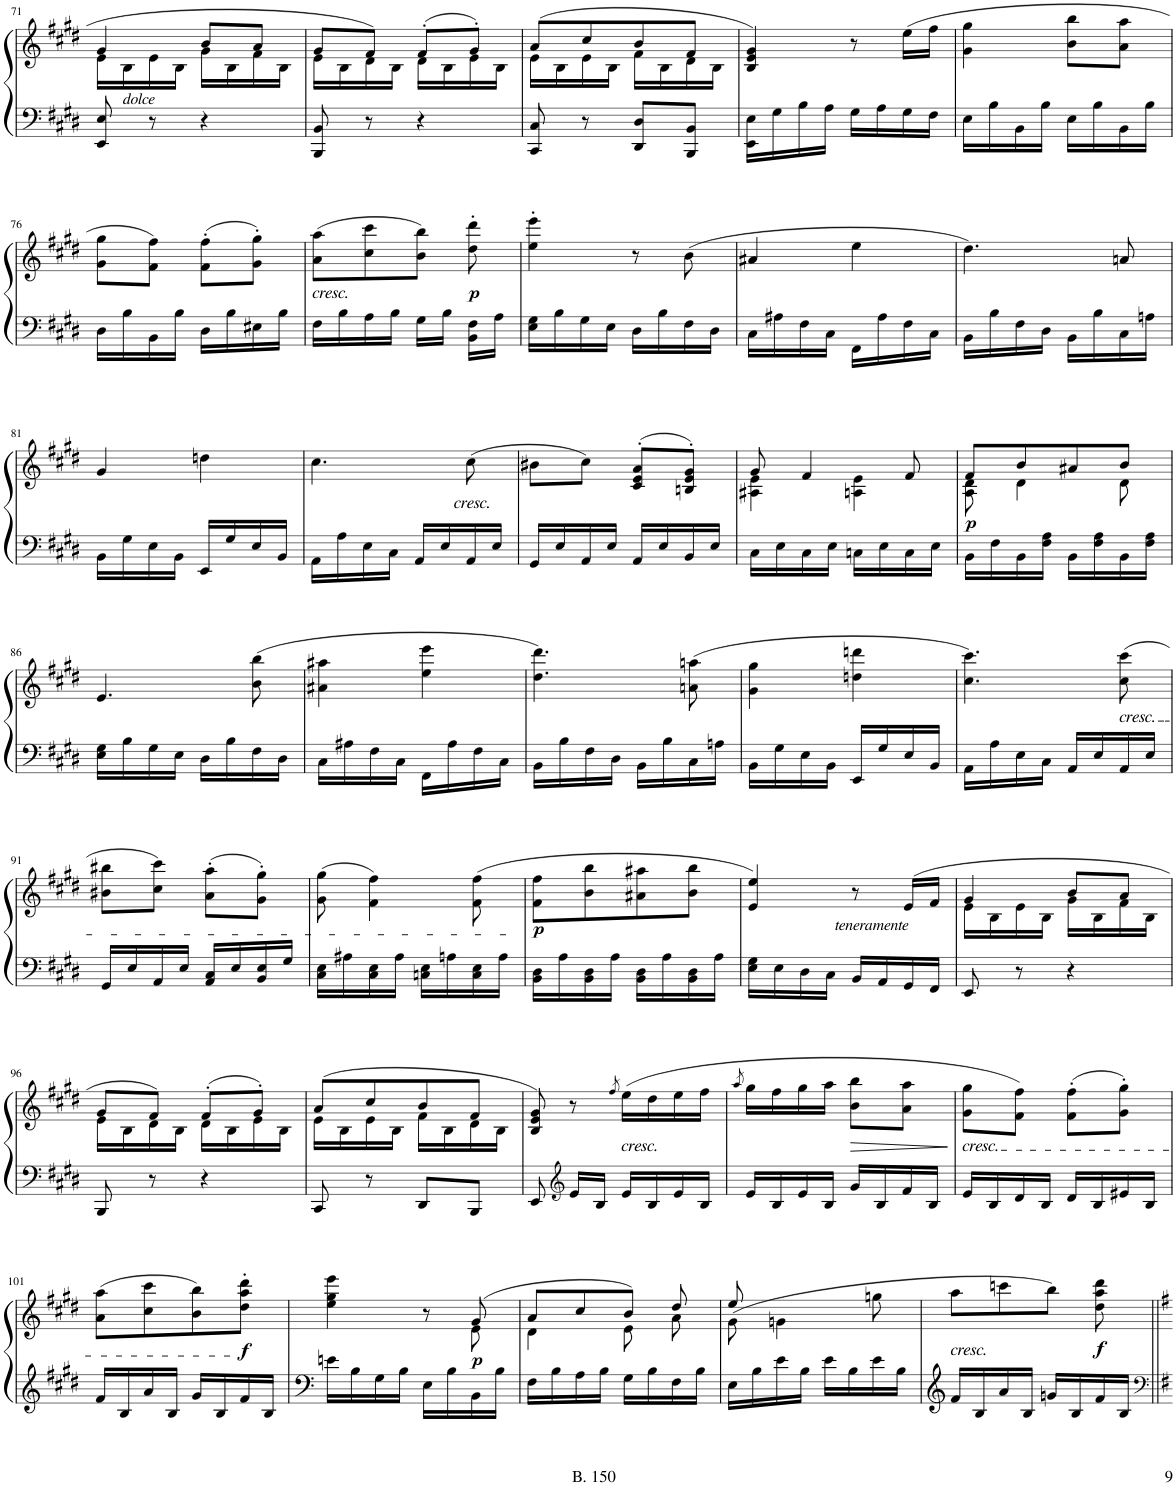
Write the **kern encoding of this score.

**kern	**kern	**dynam
*part1	*part1	*part1
*staff2	*staff1	*staff1/2
*I"Piano	*	*
*I'Pno.	*	*
!!LO:PB:g=z
*clefF4	*clefG2	*
*k[f#c#g#d#]	*k[f#c#g#d#]	*
*M2/4	*M2/4	*
=71	=71	=71
*	*^	*
8EE/ 8E/	4g#/	16e\LL	.
!	!	!LO:TX:b:i:t=dolce	!
.	.	16B\	.
8r	.	16e\	.
.	.	16B\JJ	.
4r	8b/L	16g#\LL	.
.	.	16B\	.
.	8a/J	16f#\	.
.	.	16B\JJ	.
=72	=72	=72	=72
8BBB/ 8BB/	8g#/L	16e\LL	.
.	.	16B\	.
8r	8f#/J	16d#\	.
.	.	16B\JJ	.
4r	(8f#'/L	16d#\LL	.
.	.	16B\	.
.	8g#'/J)	16e\	.
.	.	16B\JJ	.
=73	=73	=73	=73
8CC#/ 8C#/	(8a/L	16e\LL	.
.	.	16B\	.
8r	8cc#/	16e\	.
.	.	16B\JJ	.
8DD#/ 8D#/L	8b/	16f#\LL	.
.	.	16B\	.
8BBB/ 8BB/J	8f#/J	16d#\	.
.	.	16B\JJ	.
*	*v	*v	*
=74	=74	=74
16EE\ 16E\LL	4B/ 4e/ 4g#/)	.
16G#\	.	.
16B\	.	.
16A\JJ	.	.
16G#\LL	8r	.
16A\	.	.
16G#\	(16ee\LL	.
16F#\JJ	16ff#\JJ	.
=75	=75	=75
16E\LL	4g#\ 4gg#\	.
16B\	.	.
16BB\	.	.
16B\JJ	.	.
16E\LL	8b\ 8bb\L	.
16B\	.	.
16BB\	8a\ 8aa\J	.
16B\JJ	.	.
!!LO:LB:g=z
=76	=76	=76
16D#\LL	8g#\ 8gg#\L	.
16B\	.	.
16BB\	8f#\ 8ff#\J)	.
16B\JJ	.	.
16D#\LL	(8f#\' 8ff#\'L	.
16B\	.	.
16E#X\	8g#\' 8gg#\'J)	.
16B\JJ	.	.
=77	=77	=77
!	!LO:TX:b:i:t=cresc.	!
16F#\LL	(8a\ 8aa\L	.
16B\	.	.
16A\	8cc#\ 8ccc#\	.
16B\JJ	.	.
16G#\LL	8b\ 8bb\J)	.
16B\JJ	.	.
!	!	!LO:DY:b
16BB\ 16F#\LL	8dd#\' 8ddd#\'	p
16A\JJ	.	.
=78	=78	=78
16E\ 16G#\LL	4ee\' 4eee\'	.
16B\	.	.
16G#\	.	.
16E\JJ	.	.
16D#\LL	8r	.
16B\	.	.
16F#\	(8b\	.
16D#\JJ	.	.
=79	=79	=79
16C#\LL	4a#X/	.
16A#X\	.	.
16F#\	.	.
16C#\JJ	.	.
16FF#\LL	4ee^\	.
16A#\	.	.
16F#\	.	.
16C#\JJ	.	.
=80	=80	=80
16BB\LL	4.dd#\)	.
16B\	.	.
16F#\	.	.
16D#\JJ	.	.
16BB\LL	.	.
16B\	.	.
16C#\	8an/	.
16An\JJ	.	.
!!LO:LB:g=z
=81	=81	=81
16BB\LL	4g#/	.
16G#\	.	.
16E\	.	.
16BB\JJ	.	.
16EE/LL	4ddn^\	.
16G#/	.	.
16E/	.	.
16BB/JJ	.	.
=82	=82	=82
16AA\LL	4.cc#\	.
16A\	.	.
16E\	.	.
16C#\JJ	.	.
16AA/LL	.	.
16E/	.	.
!	!LO:TX:b:i:t=cresc.	!
16AA/	(8cc#\	.
16E/JJ	.	.
=83	=83	=83
16GG#/LL	8b#X\L	.
16E/	.	.
16AA/	8cc#\J)	.
16E/JJ	.	.
16AA/LL	(>8c#/'> 8e/'> 8a/'>L	.
16E/	.	.
16BB/	8Bn/'> 8e/'> 8g#/'>J)	.
16E/JJ	.	.
=84	=84	=84
*	*^	*
16C#\LL	8g#/	4A#X\ 4e\	.
16E\	.	.	.
16C#\	4f#/	.	.
16E\JJ	.	.	.
16Cn\LL	.	4An\ 4e\	.
16E\	.	.	.
16C\	8f#/	.	.
16E\JJ	.	.	.
=85	=85	=85	=85
!	!	!	!LO:DY:b
16BB\LL	8f#/L	8A\ 8d#\	p
16F#\	.	.	.
16BB\	8b/	4d#\	.
16F#\ 16A\JJ	.	.	.
16BB\LL	8a#X/	.	.
16F#\ 16A\	.	.	.
16BB\	8b/J	8d#\	.
16F#\ 16A\JJ	.	.	.
*	*v	*v	*
!!LO:LB:g=z
=86	=86	=86
16E\ 16G#\LL	4.e/	.
16B\	.	.
16G#\	.	.
16E\JJ	.	.
16D#\LL	.	.
16B\	.	.
16F#\	(8b\ 8bb\	.
16D#\JJ	.	.
=87	=87	=87
16C#\LL	4a#X\ 4aa#X\	.
16A#X\	.	.
16F#\	.	.
16C#\JJ	.	.
16FF#\LL	4ee\^ 4eee\^	.
16A#\	.	.
16F#\	.	.
16C#\JJ	.	.
=88	=88	=88
16BB\LL	4.dd#\ 4.ddd#\)	.
16B\	.	.
16F#\	.	.
16D#\JJ	.	.
16BB\LL	.	.
16B\	.	.
16C#\	(8an\ 8aan\	.
16An\JJ	.	.
=89	=89	=89
16BB\LL	4g#\ 4gg#\	.
16G#\	.	.
16E\	.	.
16BB\JJ	.	.
16EE/LL	4ddn\^ 4dddn\^	.
16G#/	.	.
16E/	.	.
16BB/JJ	.	.
=90	=90	=90
16AA\LL	4.cc#\ 4.ccc#\)	.
16A\	.	.
16E\	.	.
16C#\JJ	.	.
16AA/LL	.	.
16E/	.	.
!	!LO:TX:b:i:t=cresc.	!
16AA/	(8cc#\ 8ccc#\	.
16E/JJ	.	.
!!LO:LB:g=z
=91	=91	=91
16GG#/LL	8b#X\ 8bb#X\L	.
16E/	.	.
16AA/	8cc#\ 8ccc#\J)	.
16E/JJ	.	.
16AA/ 16C#/LL	(8a\' 8aa\'L	.
16E/	.	.
16BB/ 16E/	8g#\' 8gg#\'J)	.
16G#/JJ	.	.
=92	=92	=92
16C#\ 16E\LL	(8g#\ 8gg#\	.
16A#X\	.	.
16C#\ 16E\	4f#\ 4ff#\)	.
16A#\JJ	.	.
16Cn\ 16E\LL	.	.
16An\	.	.
16C\ 16E\	(8f#\ 8ff#\	.
16A\JJ	.	.
=93	=93	=93
!	!	!LO:DY:b
16BB\ 16D#\LL	8f#\ 8ff#\L	p
16A\	.	.
16BB\ 16D#\	8b\ 8bb\	.
16A\JJ	.	.
16BB\ 16D#\LL	8a#X\ 8aa#X\	.
16A\	.	.
16BB\ 16D#\	8b\ 8bb\J	.
16A\JJ	.	.
=94	=94	=94
16E\ 16G#\LL	4e/ 4ee/)	.
16E\	.	.
16D#\	.	.
16C#\JJ	.	.
!	!LO:TX:b:i:t=teneramente	!
16BB/LL	8r	.
16AA/	.	.
16GG#/	(>16e/LL	.
16FF#/JJ	16f#/JJ	.
=95	=95	=95
*	*^	*
8EE/	4g#/	16e\LL	.
.	.	16B\	.
8r	.	16e\	.
.	.	16B\JJ	.
4r	8b/L	16g#\LL	.
.	.	16B\	.
.	8a/J	16f#\	.
.	.	16B\JJ	.
!!LO:LB:g=z	!!
=96	=96	=96	=96
8BBB/	8g#/L	16e\LL	.
.	.	16B\	.
8r	8f#/J)	16d#\	.
.	.	16B\JJ	.
4r	(8f#'/L	16d#\LL	.
.	.	16B\	.
.	8g#'/J)	16e\	.
.	.	16B\JJ	.
=97	=97	=97	=97
8CC#/	(8a/L	16e\LL	.
.	.	16B\	.
8r	8cc#/	16e\	.
.	.	16B\JJ	.
8DD#/L	8b/	16f#\LL	.
.	.	16B\	.
8BBB/J	8f#/J	16d#\	.
.	.	16B\JJ	.
*	*v	*v	*
=98	=98	=98
8EE/	8B/ 8e/ 8g#/)	.
*clefG2	*	*
16e/LL	8r	.
16B/JJ	.	.
.	8qff#/	.
!	!LO:TX:b:i:t=cresc.	!
16e/LL	(16ee\LL	.
16B/	16dd#\	.
16e/	16ee\	.
16B/JJ	16ff#\JJ	.
=99	=99	=99
.	8qaa/	.
16e/LL	16gg#\LL	.
16B/	16ff#\	.
16e/	16gg#\	.
16B/JJ	16aa\JJ	.
!	!	!LO:HP:b
16g#/LL	8b\ 8bb\L	>
16B/	.	.
16f#/	8a\ 8aa\J	.
16B/JJ	.	.
.	.	]
=100	=100	=100
!	!LO:TX:b:i:t=cresc.	!
16e/LL	8g#\ 8gg#\L	.
16B/	.	.
16d#/	8f#\ 8ff#\J)	.
16B/JJ	.	.
16d#/LL	(8f#\' 8ff#\'L	.
16B/	.	.
16e#X/	8g#\' 8gg#\'J)	.
16B/JJ	.	.
!!LO:LB:g=z
=101	=101	=101
16f#/LL	(8a\ 8aa\L	.
16B/	.	.
16a/	8cc#\ 8ccc#\	.
16B/JJ	.	.
16g#/LL	8b\ 8bb\)	.
16B/	.	.
!	!	!LO:DY:b
16f#/	8dd#\' 8aa\' 8ddd#\'J	f
16B/JJ	.	.
=102	=102	=102
*	*^	*
16en\LL	4ee\ 4gg#\ 4eee\	4.ryy	.
16B\	.	.	.
16G#\	.	.	.
16B\JJ	.	.	.
16E\LL	8r	.	.
16B\	.	.	.
!	!	!	!LO:DY:b
16BB\	(8g#/	8e\	p
16B\JJ	.	.	.
=103	=103	=103	=103
16F#\LL	8a/L	4d#\	.
16B\	.	.	.
16A\	8cc#/	.	.
16B\JJ	.	.	.
16G#\LL	8b/J)	8e\	.
16B\	.	.	.
16F#\	8dd#/	8a\	.
16B\JJ	.	.	.
=104	=104	=104	=104
16E\LL	8ee/	(>8g#\	.
16B\	.	.	.
16e\	4gn\	4.ryy	.
16B\JJ	.	.	.
16e\LL	.	.	.
16B\	.	.	.
16e\	8ggn\	.	.
16B\JJ	.	.	.
*	*v	*v	*
=105	=105	=105
!	!LO:TX:b:i:t=cresc.	!
16f#/LL	8aa\L	.
16B/	.	.
16a/	8cccn\	.
16B/JJ	.	.
16gn/LL	8bb\J)	.
16B/	.	.
!	!	!LO:DY:b
16f#/	8dd#\ 8aa\ 8ddd#\	f
16B/JJ	.	.
=||	=||	=||
*-	*-	*-
